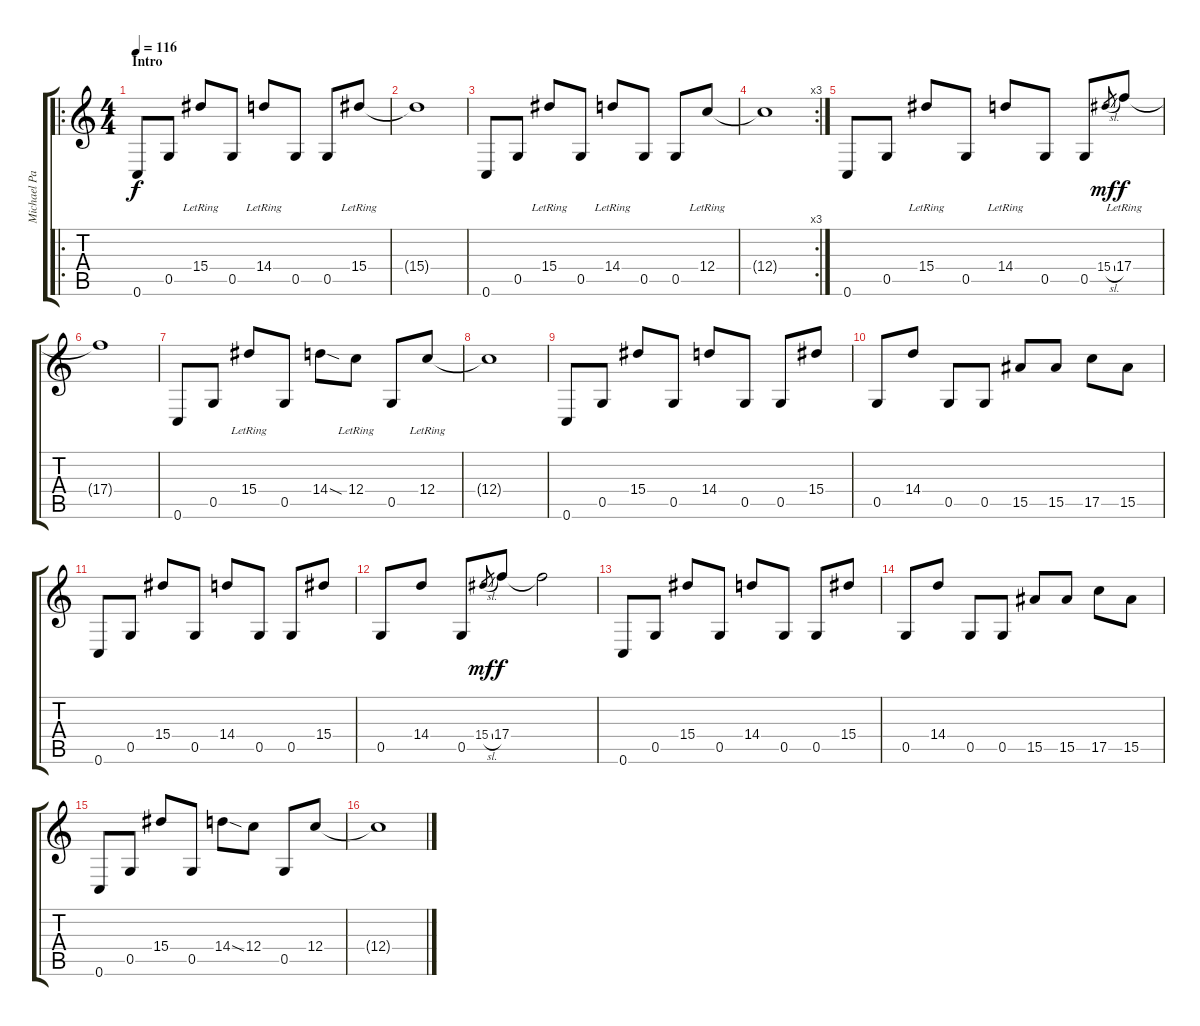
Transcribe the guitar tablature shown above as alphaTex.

\track ("Michael Padget" "Michael Pa") {instrument electricguitarclean}
\staff {score tabs}
\tuning (D4 A3 F3 C3 G2 C2) {hide}
\ro
\ts (4 4)
\section ("" "Intro")
\tempo 116
\clef g2
\ks c
0.6.8{dy f instrument electricguitarclean} 0.5.8 15.4{lr}.8 0.5.8 14.4{lr}.8 0.5.8 0.5.8 15.4{lr}.8 |
15.4{t}.1 |
0.6.8 0.5.8 15.4{lr}.8 0.5.8 14.4{lr}.8 0.5.8 0.5.8 12.4{lr}.8 |
\rc 3
12.4{t}.1 |
0.6.8 0.5.8 15.4{lr}.8 0.5.8 14.4{lr}.8 0.5.8 0.5.8 15.4{sl}.8{gr dy mf} 17.4{lr}.8{dy f} |
17.4{t}.1 |
0.6.8 0.5.8 15.4{lr}.8 0.5.8 14.4{sod}.8 12.4{lr}.8 0.5.8 12.4{lr}.8 |
12.4{t}.1 |
0.6.8 0.5.8 15.4.8 0.5.8 14.4.8 0.5.8 0.5.8 15.4.8 |
0.5.8 14.4.8 0.5.8 0.5.8 15.5.8 15.5.8 17.5.8 15.5.8 |
0.6.8 0.5.8 15.4.8 0.5.8 14.4.8 0.5.8 0.5.8 15.4.8 |
0.5.8 14.4.8 0.5.8 15.4{sl}.8{gr dy mf} 17.4.8{dy f} 17.4{t}.2 |
0.6.8 0.5.8 15.4.8 0.5.8 14.4.8 0.5.8 0.5.8 15.4.8 |
0.5.8 14.4.8 0.5.8 0.5.8 15.5.8 15.5.8 17.5.8 15.5.8 |
0.6.8 0.5.8 15.4.8 0.5.8 14.4{sod}.8 12.4.8 0.5.8 12.4.8 |
12.4{t}.1
